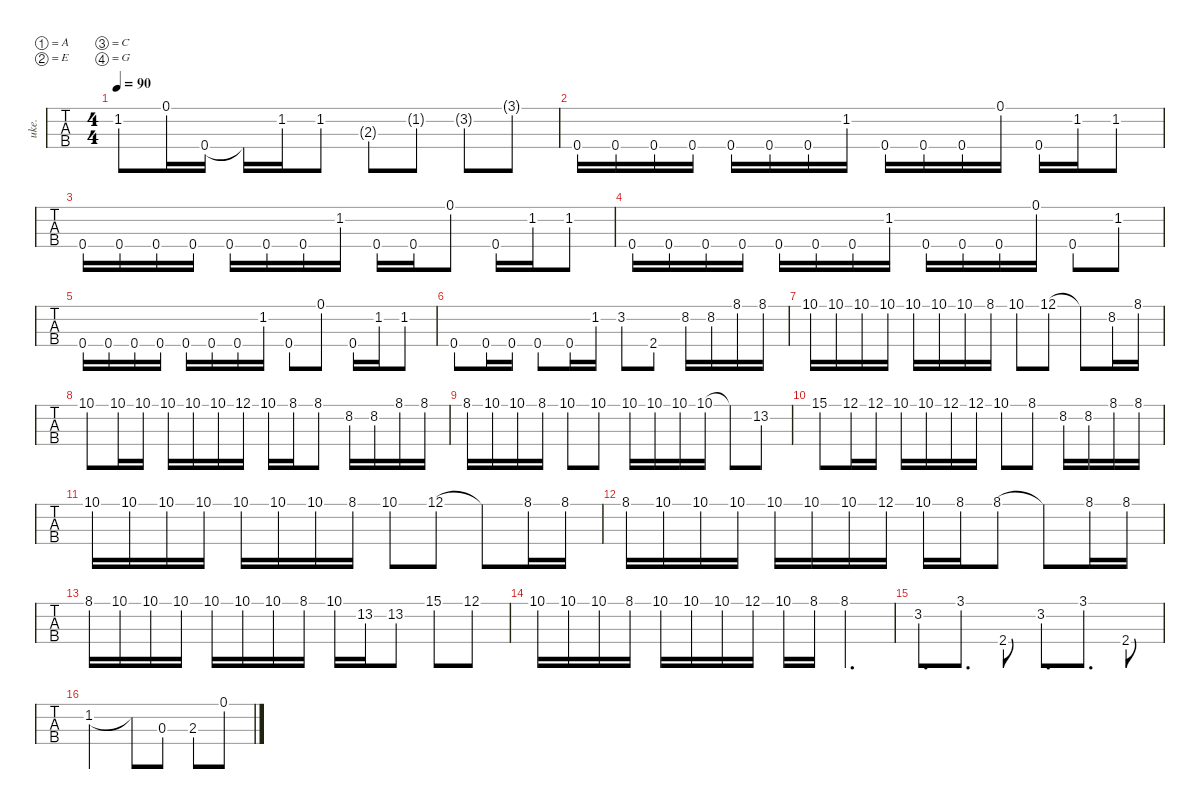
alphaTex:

\defaultSystemsLayout 4
\hideDynamics
\bracketExtendMode nobrackets
\otherSystemsTrackNameOrientation horizontal
\track ("Ukulele" "uke.") {instrument acousticguitarnylon}
\staff {tabs}
\tuning (A4 E4 C4 G4)
\displaytranspose 0
\ts (4 4)
\tempo 90
\clef g2
\ks c
1.2.8{dy mf} 0.1.16 0.4.16 0.4{t}.16 1.2.16 1.2.8 2.3{g}.8 1.2{g}.8 3.2{g}.8 3.1{g}.8 |
0.4.16 0.4.16 0.4.16 0.4.16 0.4.16 0.4.16 0.4.16 1.2.16 0.4.16 0.4.16 0.4.16 0.1.16 0.4.16 1.2.16 1.2.8 |
0.4.16 0.4.16 0.4.16 0.4.16 0.4.16 0.4.16 0.4.16 1.2.16 0.4.16 0.4.16 0.1.8 0.4.16 1.2.16 1.2.8 |
0.4.16 0.4.16 0.4.16 0.4.16 0.4.16 0.4.16 0.4.16 1.2.16 0.4.16 0.4.16 0.4.16 0.1.16 0.4.8 1.2.8 |
0.4.16 0.4.16 0.4.16 0.4.16 0.4.16 0.4.16 0.4.16 1.2.16 0.4.8 0.1.8 0.4.16 1.2.16 1.2.8 |
0.4.8 0.4.16 0.4.16 0.4.8 0.4.16 1.2.16 3.2.8 2.4.8 8.2.16 8.2.16 8.1.16 8.1.16 |
10.1.16 10.1.16 10.1.16 10.1.16 10.1.16 10.1.16 10.1.16 8.1.16 10.1.8 12.1.8 12.1{t}.8 8.2.16 8.1.16 |
10.1.8 10.1.16 10.1.16 10.1.16 10.1.16 10.1.16 12.1.16 10.1.16 8.1.16 8.1.8 8.2.16 8.2.16 8.1.16 8.1.16 |
8.1.16 10.1.16 10.1.16 8.1.16 10.1.8 10.1.8 10.1.16 10.1.16 10.1.16 10.1.16 10.1{t}.8 13.2.8 |
15.1.8 12.1.16 12.1.16 10.1.16 10.1.16 12.1.16 12.1.16 10.1.8 8.1.8 8.2.16 8.2.16 8.1.16 8.1.16 |
10.1.16 10.1.16 10.1.16 10.1.16 10.1.16 10.1.16 10.1.16 8.1.16 10.1.8 12.1.8 12.1{t}.8 8.1.16 8.1.16 |
8.1.16 10.1.16 10.1.16 10.1.16 10.1.16 10.1.16 10.1.16 12.1.16 10.1.16 8.1.16 8.1.8 8.1{t}.8 8.1.16 8.1.16 |
8.1.16 10.1.16 10.1.16 10.1.16 10.1.16 10.1.16 10.1.16 8.1.16 10.1.16 13.2.16 13.2.8 15.1.8 12.1.8 |
10.1.16 10.1.16 10.1.16 8.1.16 10.1.16 10.1.16 10.1.16 12.1.16 10.1.16 8.1.16 8.1.4{d} |
3.2.8{d} 3.1.8{d} 2.4.8 3.2.8{d} 3.1.8{d} 2.4.8 |
1.2.2 1.2{t}.8 0.3.8 2.3.8 0.1.8
